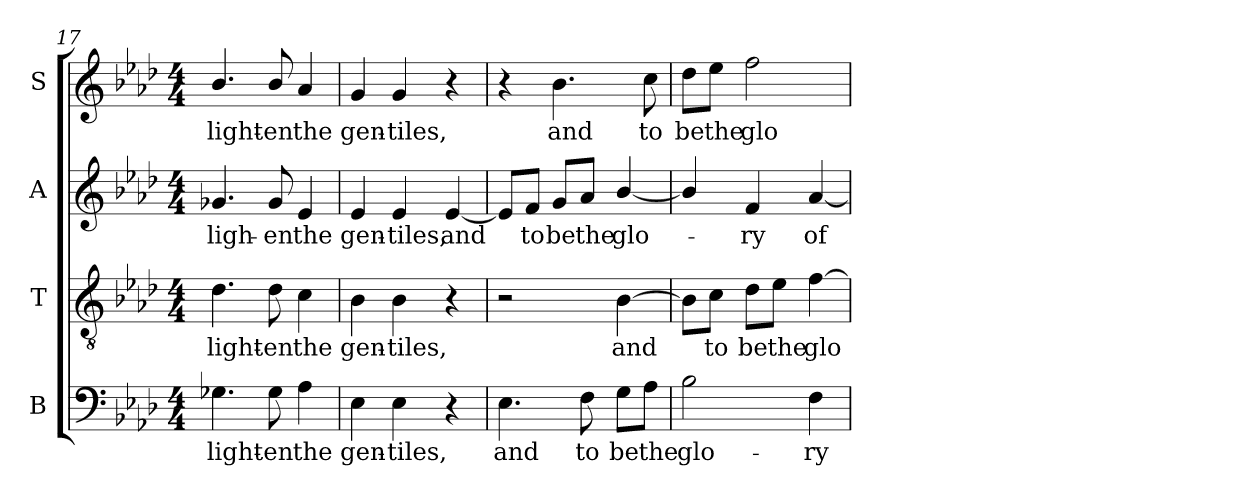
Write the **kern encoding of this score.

**kern	**text	**kern	**text	**kern	**text	**kern	**text
*part4	*part4	*part3	*part3	*part2	*part2	*part1	*part1
*staff4	*staff4	*staff3	*staff3	*staff2	*staff2	*staff1	*staff1
*I"B	*	*I"T	*	*I"A	*	*I"S	*
*I'B.	*	*I'T.	*	*I'A.	*	*I'S.	*
*clefF4	*	*clefGv2	*	*clefG2	*	*clefG2	*
*	*	*ITrd7c12	*	*	*	*	*
*k[b-e-a-d-]	*	*k[b-e-a-d-]	*	*k[b-e-a-d-]	*	*k[b-e-a-d-]	*
*A-:	*	*A-:	*	*A-:	*	*A-:	*
*M4/4	*	*M4/4	*	*M4/4	*	*M4/4	*
=17	=17	=17	=17	=17	=17	=17	=17
!	!LO:LY:b:color=#000000	!	!	!	!	!	!
!	!	!	!LO:LY:b:color=#000000	!	!	!	!
!	!	!	!	!	!LO:LY:b:color=#000000	!	!
!	!	!	!	!	!	!	!LO:LY:b:color=#000000
4.G-Xi\	light-	4.D-i\	light-	4.g-Xi/	ligh-	4.b-i/	light-
!	!LO:LY:b:color=#000000	!	!	!	!	!	!
!	!	!	!LO:LY:b:color=#000000	!	!	!	!
!	!	!	!	!	!LO:LY:b:color=#000000	!	!
!	!	!	!	!	!	!	!LO:LY:b:color=#000000
8G-i\	-en	8D-i\	-en	8g-i/	-en	8b-i/	-en
!	!LO:LY:b:color=#000000	!	!	!	!	!	!
!	!	!	!LO:LY:b:color=#000000	!	!	!	!
!	!	!	!	!	!LO:LY:b:color=#000000	!	!
!	!	!	!	!	!	!	!LO:LY:b:color=#000000
4A-i\	the	4Ci\	the	4e-i/	the	4a-i/	the
=18	=18	=18	=18	=18	=18	=18	=18
!	!LO:LY:b:color=#000000	!	!	!	!	!	!
!	!	!	!LO:LY:b:color=#000000	!	!	!	!
!	!	!	!	!	!LO:LY:b:color=#000000	!	!
!	!	!	!	!	!	!	!LO:LY:b:color=#000000
4E-i\	gen-	4BB-i\	gen-	4e-i/	gen-	4gi/	gen-
!	!LO:LY:b:color=#000000	!	!	!	!	!	!
!	!	!	!LO:LY:b:color=#000000	!	!	!	!
!	!	!	!	!	!LO:LY:b:color=#000000	!	!
!	!	!	!	!	!	!	!LO:LY:b:color=#000000
4E-i\	-tiles,	4BB-i\	-tiles,	4e-i/	-tiles,	4gi/	-tiles,
!	!	!	!	!	!LO:LY:b:color=#000000	!	!
4r	.	4r	.	[4e-i/	and	4r	.
=19	=19	=19	=19	=19	=19	=19	=19
!	!LO:LY:b:color=#000000	!	!	!	!	!	!
4.E-i\	and	2r	.	8e-i/L]	.	4r	.
!	!	!	!	!	!LO:LY:b:color=#000000	!	!
.	.	.	.	8fi/J	to	.	.
!	!	!	!	!	!LO:LY:b:color=#000000	!	!
!	!	!	!	!	!	!	!LO:LY:b:color=#000000
.	.	.	.	8gi/L	be	4.b-i\	and
!	!LO:LY:b:color=#000000	!	!	!	!	!	!
!	!	!	!	!	!LO:LY:b:color=#000000	!	!
8Fi\	to	.	.	8a-i/J	the	.	.
!	!LO:LY:b:color=#000000	!	!	!	!	!	!
!	!	!	!LO:LY:b:color=#000000	!	!	!	!
!	!	!	!	!	!LO:LY:b:color=#000000	!	!
8Gi\L	be	[4BB-i\	and	[4b-i/	glo-	.	.
!	!LO:LY:b:color=#000000	!	!	!	!	!	!
!	!	!	!	!	!	!	!LO:LY:b:color=#000000
8A-i\J	the	.	.	.	.	8cci\	to
=20	=20	=20	=20	=20	=20	=20	=20
!	!LO:LY:b:color=#000000	!	!	!	!	!	!
!	!	!	!	!	!	!	!LO:LY:b:color=#000000
2B-i\	glo-	8BB-i\L]	.	4b-i/]	.	8dd-i\L	be
!	!	!	!LO:LY:b:color=#000000	!	!	!	!
!	!	!	!	!	!	!	!LO:LY:b:color=#000000
.	.	8Ci\J	to	.	.	8ee-i\J	the
!	!	!	!LO:LY:b:color=#000000	!	!	!	!
!	!	!	!	!	!LO:LY:b:color=#000000	!	!
!	!	!	!	!	!	!	!LO:LY:b:color=#000000
.	.	8D-i\L	be	4fi/	-ry	2ffi\	glo-
!	!	!	!LO:LY:b:color=#000000	!	!	!	!
.	.	8E-i\J	the	.	.	.	.
!	!LO:LY:b:color=#000000	!	!	!	!	!	!
!	!	!	!LO:LY:b:color=#000000	!	!	!	!
!	!	!	!	!	!LO:LY:b:color=#000000	!	!
4Fi\	-ry	[4Fi\	glo-	[4a-i/	of	.	.
=	=	=	=	=	=	=	=
*-	*-	*-	*-	*-	*-	*-	*-
